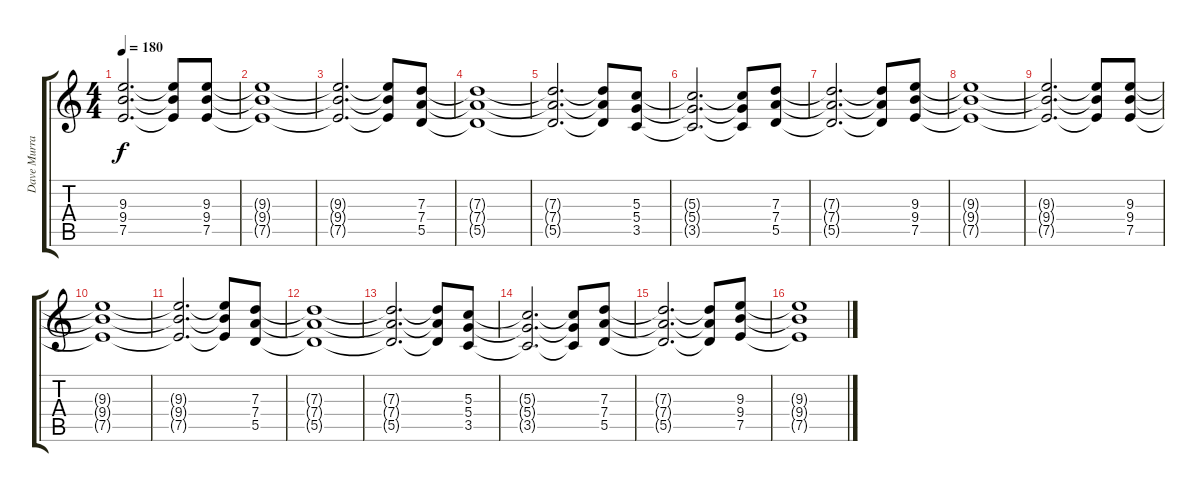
\track ("Dave Murray - Guitar" "Dave Murra") {instrument overdrivenguitar}
\staff {score tabs}
\tuning (E4 B3 G3 D3 A2 E2) {hide}
\ts (4 4)
\tempo 180
\clef g2
\ks c
(9.3{t} 9.4{t} 7.5{t}).2{d dy f} (9.3{t} 9.4{t} 7.5{t}).8 (9.3 9.4 7.5).8 |
(9.3{t} 9.4{t} 7.5{t}).1 |
(9.3{t} 9.4{t} 7.5{t}).2{d} (9.3{t} 9.4{t} 7.5{t}).8 (7.3 7.4 5.5).8 |
(7.3{t} 7.4{t} 5.5{t}).1 |
(7.3{t} 7.4{t} 5.5{t}).2{d} (7.3{t} 7.4{t} 5.5{t}).8 (5.3 5.4 3.5).8 |
(5.3{t} 5.4{t} 3.5{t}).2{d} (5.3{t} 5.4{t} 3.5{t}).8 (7.3 7.4 5.5).8 |
(7.3{t} 7.4{t} 5.5{t}).2{d} (7.3{t} 7.4{t} 5.5{t}).8 (9.3 9.4 7.5).8 |
(9.3{t} 9.4{t} 7.5{t}).1 |
(9.3{t} 9.4{t} 7.5{t}).2{d} (9.3{t} 9.4{t} 7.5{t}).8 (9.3 9.4 7.5).8 |
(9.3{t} 9.4{t} 7.5{t}).1 |
(9.3{t} 9.4{t} 7.5{t}).2{d} (9.3{t} 9.4{t} 7.5{t}).8 (7.3 7.4 5.5).8 |
(7.3{t} 7.4{t} 5.5{t}).1 |
(7.3{t} 7.4{t} 5.5{t}).2{d} (7.3{t} 7.4{t} 5.5{t}).8 (5.3 5.4 3.5).8 |
(5.3{t} 5.4{t} 3.5{t}).2{d} (5.3{t} 5.4{t} 3.5{t}).8 (7.3 7.4 5.5).8 |
(7.3{t} 7.4{t} 5.5{t}).2{d} (7.3{t} 7.4{t} 5.5{t}).8 (9.3 9.4 7.5).8 |
(9.3{t} 9.4{t} 7.5{t}).1
